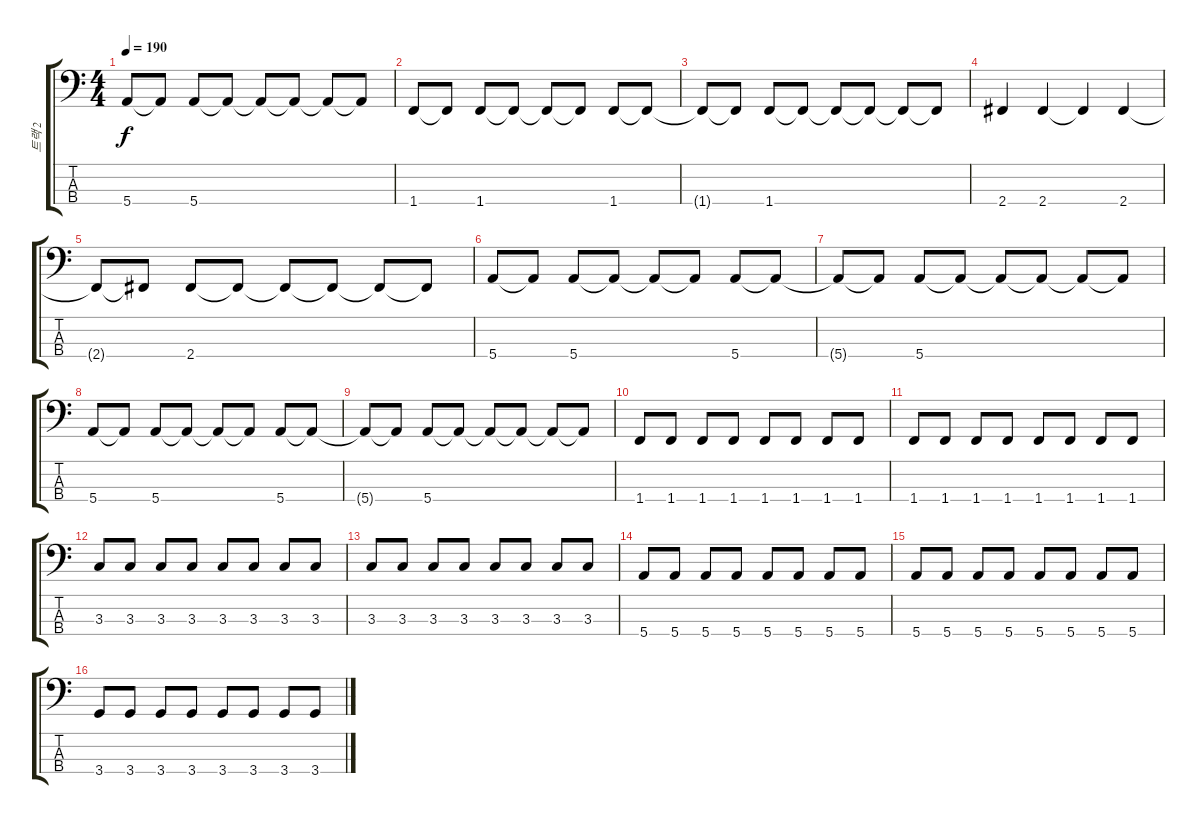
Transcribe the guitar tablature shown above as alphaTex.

\track ("트랙 2" "트랙 2") {instrument electricbassfinger}
\staff {score tabs}
\tuning (G2 D2 A1 E1) {hide}
\ts (4 4)
\tempo 190
\clef f4
\ks c
5.4{t}.8{dy f} 5.4{t}.8 5.4.8 5.4{t}.8 5.4{t}.8 5.4{t}.8 5.4{t}.8 5.4{t}.8 |
1.4.8 1.4{t}.8 1.4.8 1.4{t}.8 1.4{t}.8 1.4{t}.8 1.4.8 1.4{t}.8 |
1.4{t}.8 1.4{t}.8 1.4.8 1.4{t}.8 1.4{t}.8 1.4{t}.8 1.4{t}.8 1.4{t}.8 |
2.4.4 2.4.4 2.4{t}.4 2.4.4 |
2.4{t}.8 2.4{t}.8 2.4.8 2.4{t}.8 2.4{t}.8 2.4{t}.8 2.4{t}.8 2.4{t}.8 |
5.4.8 5.4{t}.8 5.4.8 5.4{t}.8 5.4{t}.8 5.4{t}.8 5.4.8 5.4{t}.8 |
5.4{t}.8 5.4{t}.8 5.4.8 5.4{t}.8 5.4{t}.8 5.4{t}.8 5.4{t}.8 5.4{t}.8 |
5.4.8 5.4{t}.8 5.4.8 5.4{t}.8 5.4{t}.8 5.4{t}.8 5.4.8 5.4{t}.8 |
5.4{t}.8 5.4{t}.8 5.4.8 5.4{t}.8 5.4{t}.8 5.4{t}.8 5.4{t}.8 5.4{t}.8 |
1.4.8 1.4.8 1.4.8 1.4.8 1.4.8 1.4.8 1.4.8 1.4.8 |
1.4.8 1.4.8 1.4.8 1.4.8 1.4.8 1.4.8 1.4.8 1.4.8 |
3.3.8 3.3.8 3.3.8 3.3.8 3.3.8 3.3.8 3.3.8 3.3.8 |
3.3.8 3.3.8 3.3.8 3.3.8 3.3.8 3.3.8 3.3.8 3.3.8 |
5.4.8 5.4.8 5.4.8 5.4.8 5.4.8 5.4.8 5.4.8 5.4.8 |
5.4.8 5.4.8 5.4.8 5.4.8 5.4.8 5.4.8 5.4.8 5.4.8 |
3.4.8 3.4.8 3.4.8 3.4.8 3.4.8 3.4.8 3.4.8 3.4.8
